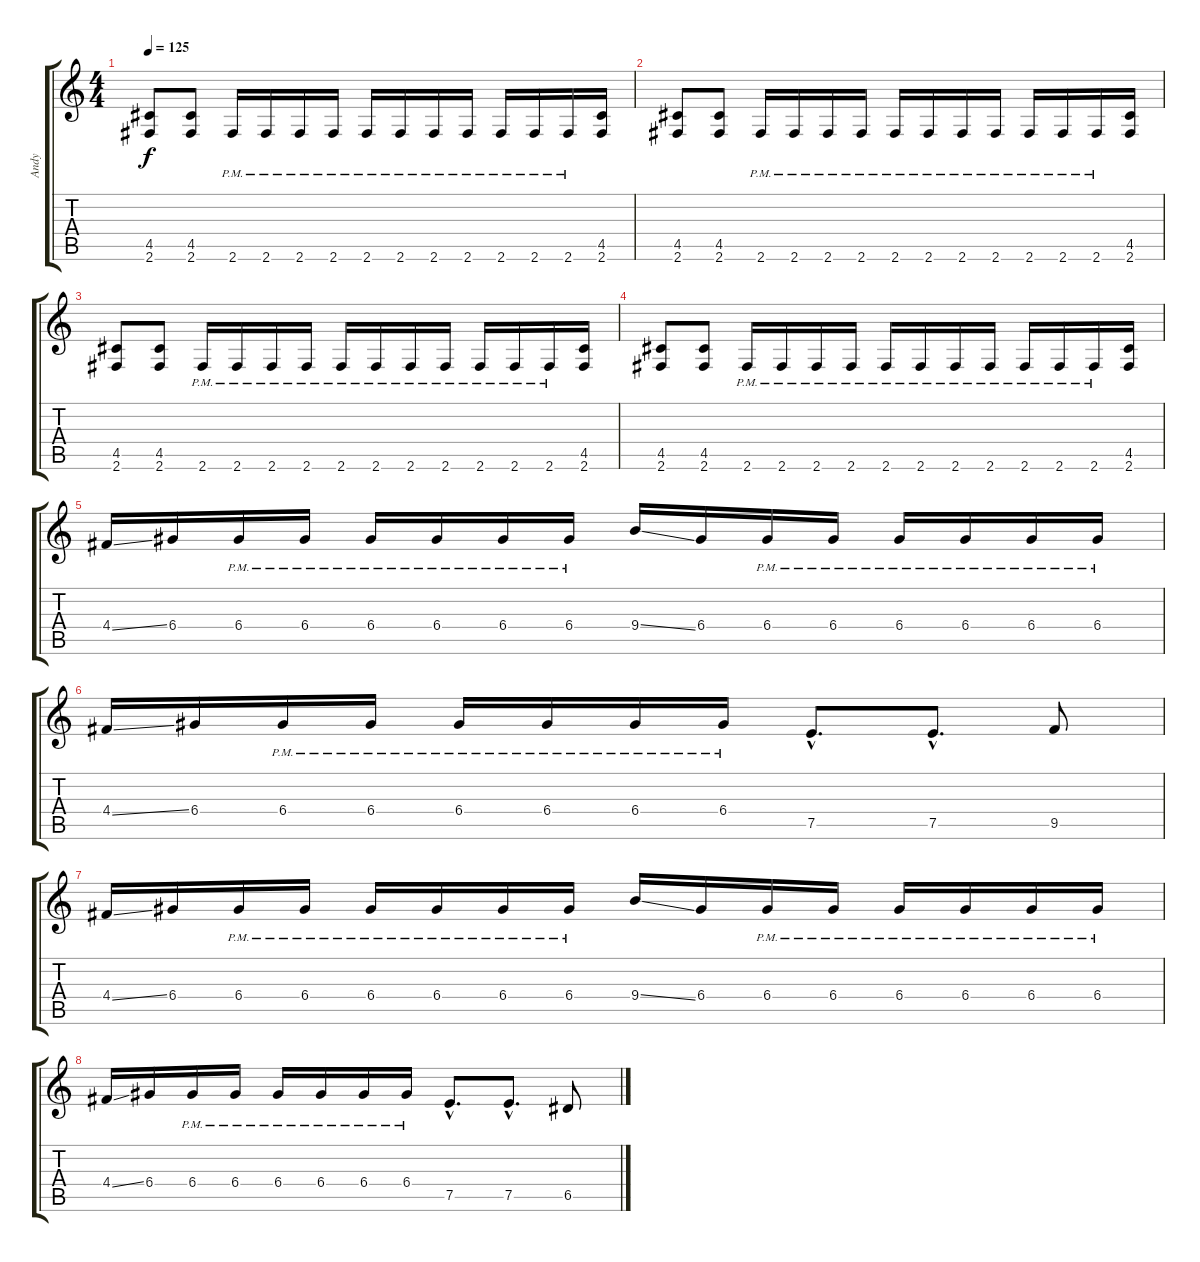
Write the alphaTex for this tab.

\track ("Andy" "Andy") {instrument distortionguitar}
\staff {score tabs}
\tuning (E4 B3 G3 D3 A2 E2) {hide}
\ts (4 4)
\tempo 125
\clef g2
\ks c
(4.5 2.6).8{dy f} (4.5 2.6).8 2.6{pm}.16 2.6{pm}.16 2.6{pm}.16 2.6{pm}.16 2.6{pm}.16 2.6{pm}.16 2.6{pm}.16 2.6{pm}.16 2.6{pm}.16 2.6{pm}.16 2.6{pm}.16 (4.5 2.6).16 |
(4.5 2.6).8 (4.5 2.6).8 2.6{pm}.16 2.6{pm}.16 2.6{pm}.16 2.6{pm}.16 2.6{pm}.16 2.6{pm}.16 2.6{pm}.16 2.6{pm}.16 2.6{pm}.16 2.6{pm}.16 2.6{pm}.16 (4.5 2.6).16 |
(4.5 2.6).8 (4.5 2.6).8 2.6{pm}.16 2.6{pm}.16 2.6{pm}.16 2.6{pm}.16 2.6{pm}.16 2.6{pm}.16 2.6{pm}.16 2.6{pm}.16 2.6{pm}.16 2.6{pm}.16 2.6{pm}.16 (4.5 2.6).16 |
(4.5 2.6).8 (4.5 2.6).8 2.6{pm}.16 2.6{pm}.16 2.6{pm}.16 2.6{pm}.16 2.6{pm}.16 2.6{pm}.16 2.6{pm}.16 2.6{pm}.16 2.6{pm}.16 2.6{pm}.16 2.6{pm}.16 (4.5 2.6).16 |
4.4{ss}.16 6.4.16 6.4{pm}.16 6.4{pm}.16 6.4{pm}.16 6.4{pm}.16 6.4{pm}.16 6.4{pm}.16 9.4{ss}.16 6.4.16 6.4{pm}.16 6.4{pm}.16 6.4{pm}.16 6.4{pm}.16 6.4{pm}.16 6.4{pm}.16 |
4.4{ss}.16 6.4.16 6.4{pm}.16 6.4{pm}.16 6.4{pm}.16 6.4{pm}.16 6.4{pm}.16 6.4{pm}.16 7.5{hac}.8{d} 7.5{hac}.8{d} 9.5.8 |
4.4{ss}.16 6.4.16 6.4{pm}.16 6.4{pm}.16 6.4{pm}.16 6.4{pm}.16 6.4{pm}.16 6.4{pm}.16 9.4{ss}.16 6.4.16 6.4{pm}.16 6.4{pm}.16 6.4{pm}.16 6.4{pm}.16 6.4{pm}.16 6.4{pm}.16 |
4.4{ss}.16 6.4.16 6.4{pm}.16 6.4{pm}.16 6.4{pm}.16 6.4{pm}.16 6.4{pm}.16 6.4{pm}.16 7.5{hac}.8{d} 7.5{hac}.8{d} 6.5.8
